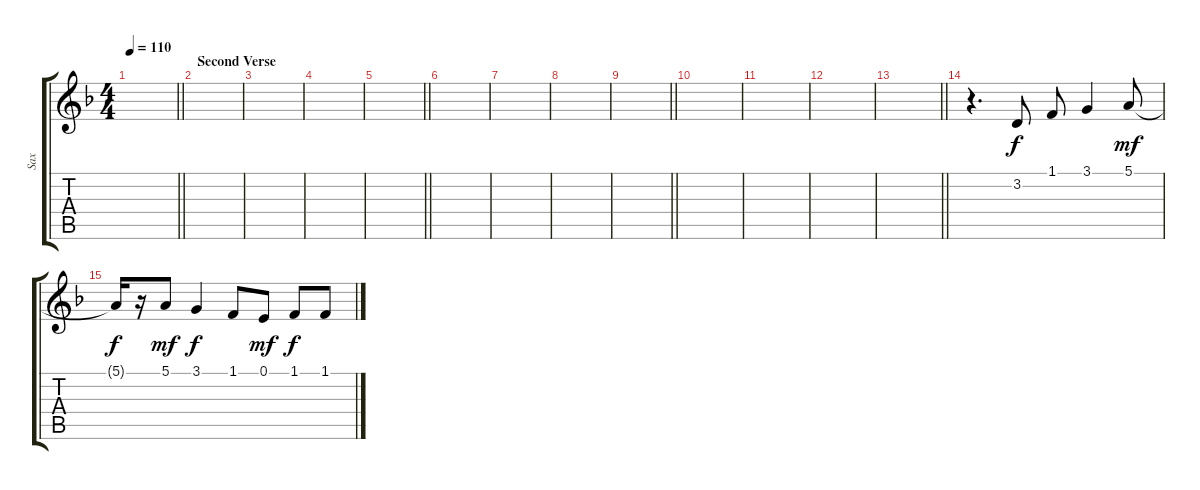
\track ("Sax" "Sax") {instrument tenorsax}
\staff {score tabs}
\tuning (E4 B3 G3 D3 A2 E2) {hide}
\ts (4 4)
\tempo 110
\clef g2
\barLineRight lightlight
\ks dminor
|
\section ("" "Second Verse")
|
|
|
\barLineRight lightlight
|
|
|
|
\barLineRight lightlight
|
|
|
|
\barLineRight lightlight
|
r.4{d} 3.2.8 1.1.8{dy f} 3.1.4 5.1.8{dy mf} |
5.1{t}.16{dy f} r.16 5.1.8{dy mf} 3.1.4{dy f} 1.1.8 0.1.8{dy mf} 1.1.8{dy f} 1.1.8
